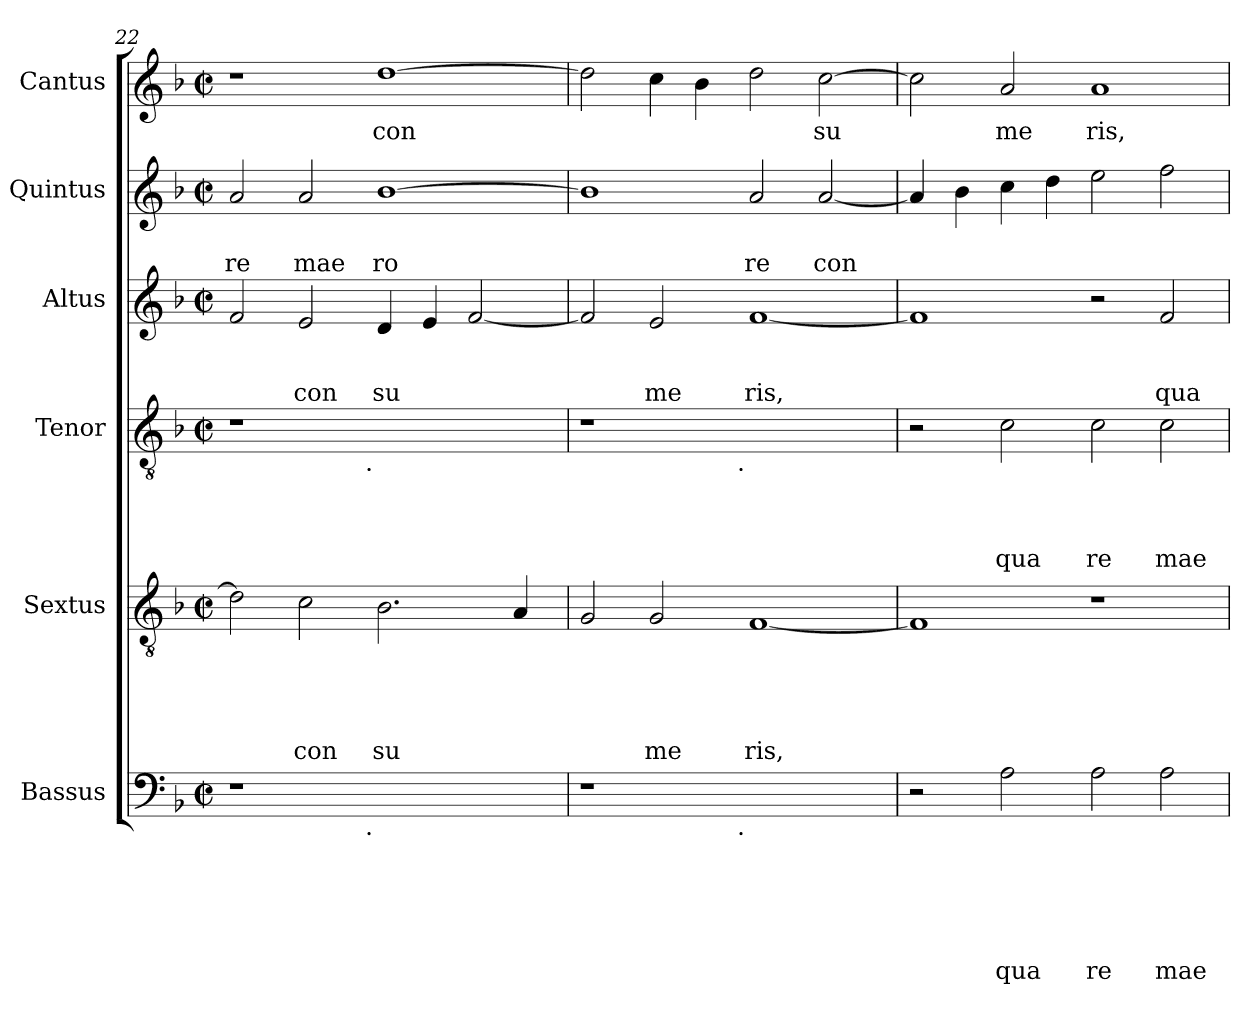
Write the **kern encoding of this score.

**kern	**text	**text	**text	**text	**text	**text	**kern	**text	**text	**text	**text	**text	**kern	**text	**text	**text	**text	**kern	**text	**text	**text	**kern	**text	**text	**kern	**text
*part6	*part6	*part6	*part6	*part6	*part6	*part6	*part5	*part5	*part5	*part5	*part5	*part5	*part4	*part4	*part4	*part4	*part4	*part3	*part3	*part3	*part3	*part2	*part2	*part2	*part1	*part1
*staff6	*staff6	*staff6	*staff6	*staff6	*staff6	*staff6	*staff5	*staff5	*staff5	*staff5	*staff5	*staff5	*staff4	*staff4	*staff4	*staff4	*staff4	*staff3	*staff3	*staff3	*staff3	*staff2	*staff2	*staff2	*staff1	*staff1
*I"Bassus	*	*	*	*	*	*	*I"Sextus	*	*	*	*	*	*I"Tenor	*	*	*	*	*I"Altus	*	*	*	*I"Quintus	*	*	*I"Cantus	*
*clefF4	*	*	*	*	*	*	*clefGv2	*	*	*	*	*	*clefGv2	*	*	*	*	*clefG2	*	*	*	*clefG2	*	*	*clefG2	*
*k[b-]	*	*	*	*	*	*	*k[b-]	*	*	*	*	*	*k[b-]	*	*	*	*	*k[b-]	*	*	*	*k[b-]	*	*	*k[b-]	*
*F:	*	*	*	*	*	*	*F:	*	*	*	*	*	*F:	*	*	*	*	*F:	*	*	*	*F:	*	*	*F:	*
*M2/2	*	*	*	*	*	*	*M2/2	*	*	*	*	*	*M2/2	*	*	*	*	*M2/2	*	*	*	*M2/2	*	*	*M2/2	*
*met(c|)	*	*	*	*	*	*	*met(c|)	*	*	*	*	*	*met(c|)	*	*	*	*	*met(c|)	*	*	*	*met(c|)	*	*	*met(c|)	*
=22	=22	=22	=22	=22	=22	=22	=22	=22	=22	=22	=22	=22	=22	=22	=22	=22	=22	=22	=22	=22	=22	=22	=22	=22	=22	=22
!	!	!	!	!	!	!	!	!	!	!	!	!	!	!	!	!	!	!	!	!	!	!	!	!LO:LY:b	!	!
*^	*	*	*	*	*	*	*	*	*	*	*	*	*^	*	*	*	*	*	*	*	*	*	*	*	*	*
1r	2ryy	.	.	.	.	.	.	2d\]	.	.	.	.	.	1r	2ryy	.	.	.	.	2f/	.	.	.	2a/	.	re	1r	.
!	!	!	!	!	!	!	!	!	!	!	!	!	!LO:LY:b	!	!	!	!	!	!	!	!	!	!LO:LY:b	!	!	!LO:LY:b	!	!
.	4...ryy	.	.	.	.	.	.	2c\	.	.	.	.	con	.	4...ryy	.	.	.	.	2e/	.	.	con	2a/	.	mae	.	.
!	!	!	!	!	!	!	!	!	!	!	!	!	!	!	!LO:TX:b:t=.	!	!	!	!	!	!	!	!	!	!	!	!	!
!	!LO:TX:b:t=.	!	!	!	!	!	!	!	!	!	!	!	!	!	!	!	!	!	!	!	!	!	!	!	!	!	!	!
.	1ryy	.	.	.	.	.	.	.	.	.	.	.	.	.	1ryy	.	.	.	.	.	.	.	.	.	.	.	.	.
!	!	!	!	!	!	!	!	!	!	!	!	!	!LO:LY:b	!	!	!	!	!	!	!	!	!	!LO:LY:b	!	!	!LO:LY:b	!	!LO:LY:b
1ryy	.	.	.	.	.	.	.	2.B-\	.	.	.	.	su	1ryy	.	.	.	.	.	4d/	.	.	su	[>1b-	.	ro	[>1dd	con
.	.	.	.	.	.	.	.	.	.	.	.	.	.	.	.	.	.	.	.	4e/	.	.	.	.	.	.	.	.
.	.	.	.	.	.	.	.	.	.	.	.	.	.	.	.	.	.	.	.	[<2f/	.	.	.	.	.	.	.	.
.	.	.	.	.	.	.	.	4A/	.	.	.	.	.	.	.	.	.	.	.	.	.	.	.	.	.	.	.	.
.	32ryy	.	.	.	.	.	.	.	.	.	.	.	.	.	32ryy	.	.	.	.	.	.	.	.	.	.	.	.	.
=23	=23	=23	=23	=23	=23	=23	=23	=23	=23	=23	=23	=23	=23	=23	=23	=23	=23	=23	=23	=23	=23	=23	=23	=23	=23	=23	=23	=23
1r	2ryy	.	.	.	.	.	.	2G/	.	.	.	.	.	1r	2ryy	.	.	.	.	2f/]	.	.	.	1b-]	.	.	2dd\]	.
!	!	!	!	!	!	!	!	!	!	!	!	!	!LO:LY:b	!	!	!	!	!	!	!	!	!	!LO:LY:b	!	!	!	!	!
.	4...ryy	.	.	.	.	.	.	2G/	.	.	.	.	me	.	4...ryy	.	.	.	.	2e/	.	.	me	.	.	.	4cc\	.
.	.	.	.	.	.	.	.	.	.	.	.	.	.	.	.	.	.	.	.	.	.	.	.	.	.	.	4b-\	.
!	!	!	!	!	!	!	!	!	!	!	!	!	!	!	!LO:TX:b:t=.	!	!	!	!	!	!	!	!	!	!	!	!	!
!	!LO:TX:b:t=.	!	!	!	!	!	!	!	!	!	!	!	!	!	!	!	!	!	!	!	!	!	!	!	!	!	!	!
.	1ryy	.	.	.	.	.	.	.	.	.	.	.	.	.	1ryy	.	.	.	.	.	.	.	.	.	.	.	.	.
!	!	!	!	!	!	!	!	!	!	!	!	!	!LO:LY:b	!	!	!	!	!	!	!	!	!	!LO:LY:b	!	!	!LO:LY:b	!	!
1ryy	.	.	.	.	.	.	.	[<1F	.	.	.	.	ris,	1ryy	.	.	.	.	.	[<1f	.	.	ris,	2a/	.	re	2dd\	.
!	!	!	!	!	!	!	!	!	!	!	!	!	!	!	!	!	!	!	!	!	!	!	!	!	!	!LO:LY:b	!	!LO:LY:b
.	.	.	.	.	.	.	.	.	.	.	.	.	.	.	.	.	.	.	.	.	.	.	.	[<2a/	.	con	[>2cc\	su
.	32ryy	.	.	.	.	.	.	.	.	.	.	.	.	.	32ryy	.	.	.	.	.	.	.	.	.	.	.	.	.
*v	*v	*	*	*	*	*	*	*	*	*	*	*	*	*v	*v	*	*	*	*	*	*	*	*	*	*	*	*	*
=24	=24	=24	=24	=24	=24	=24	=24	=24	=24	=24	=24	=24	=24	=24	=24	=24	=24	=24	=24	=24	=24	=24	=24	=24	=24	=24
2r	.	.	.	.	.	.	1F]	.	.	.	.	.	2r	.	.	.	.	1f]	.	.	.	4a/]	.	.	2cc\]	.
.	.	.	.	.	.	.	.	.	.	.	.	.	.	.	.	.	.	.	.	.	.	4b-\	.	.	.	.
!	!	!	!	!	!	!LO:LY:b	!	!	!	!	!	!	!	!	!	!	!LO:LY:b	!	!	!	!	!	!	!	!	!LO:LY:b
2A\	.	.	.	.	.	qua	.	.	.	.	.	.	2c\	.	.	.	qua	.	.	.	.	4cc\	.	.	2a/	me
.	.	.	.	.	.	.	.	.	.	.	.	.	.	.	.	.	.	.	.	.	.	4dd\	.	.	.	.
!	!	!	!	!	!	!LO:LY:b	!	!	!	!	!	!	!	!	!	!	!LO:LY:b	!	!	!	!	!	!	!	!	!LO:LY:b
2A\	.	.	.	.	.	re	1r	.	.	.	.	.	2c\	.	.	.	re	2r	.	.	.	2ee\	.	.	1a	ris,
!	!	!	!	!	!	!LO:LY:b	!	!	!	!	!	!	!	!	!	!	!LO:LY:b	!	!	!	!LO:LY:b	!	!	!	!	!
2A\	.	.	.	.	.	mae	.	.	.	.	.	.	2c\	.	.	.	mae	2f/	.	.	qua	2ff\	.	.	.	.
=	=	=	=	=	=	=	=	=	=	=	=	=	=	=	=	=	=	=	=	=	=	=	=	=	=	=
*-	*-	*-	*-	*-	*-	*-	*-	*-	*-	*-	*-	*-	*-	*-	*-	*-	*-	*-	*-	*-	*-	*-	*-	*-	*-	*-
